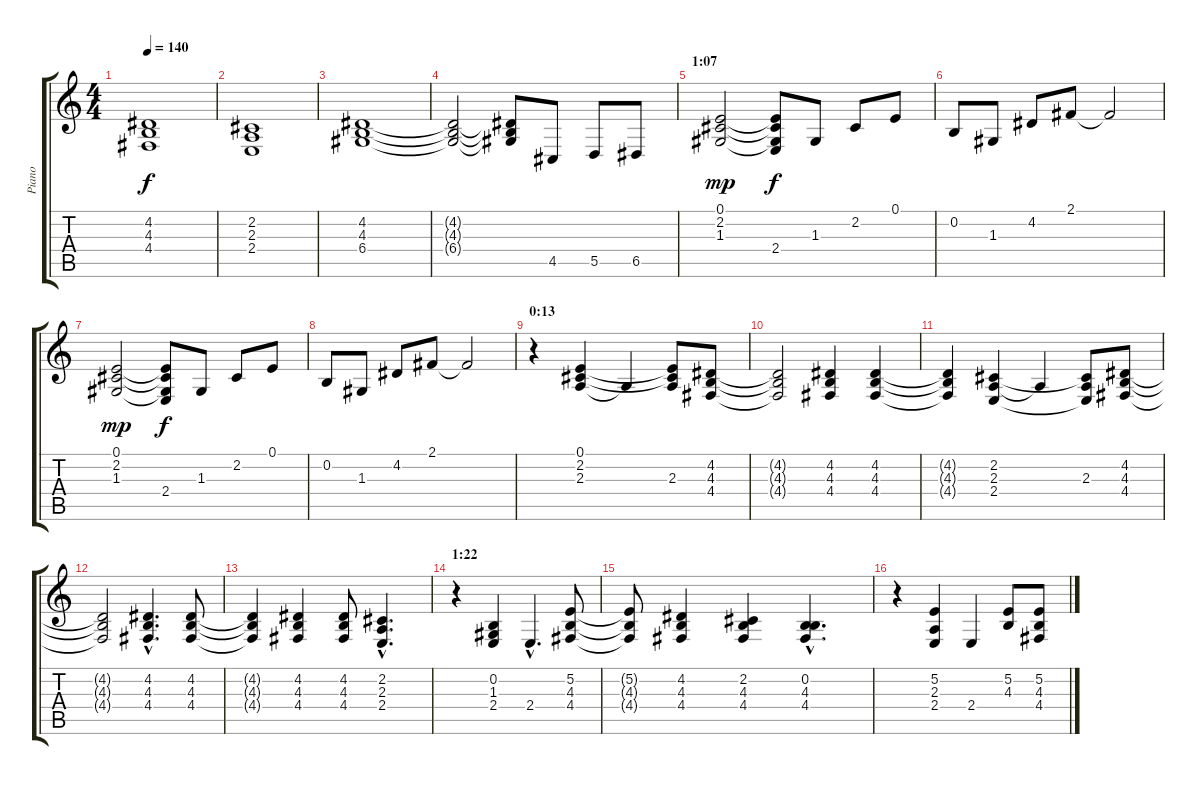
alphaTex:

\track ("Piano" "Piano") {instrument acousticgrandpiano}
\staff {score tabs}
\tuning (E4 B3 G3 D3 A2 E2) {hide}
\ts (4 4)
\tempo 140
\clef g2
\ks c
(4.2{t} 4.3{t} 4.4{t}).1{dy f} |
(2.2 2.3 2.4).1 |
(4.2 4.3 6.4).1 |
(4.2{t} 4.3{t} 6.4{t}).2 (4.2{t} 4.3{t} 6.4{t}).8 4.5.8 5.5.8 6.5.8 |
\section ("" "1:07")
(0.1 2.2 1.3).2{dy mp} (0.1{t} 2.2{t} 1.3{t} 2.4).8{dy f} 1.3.8 2.2.8 0.1.8 |
0.2.8 1.3.8 4.2.8 2.1.8 2.1{t}.2 |
(0.1 2.2 1.3).2{dy mp} (0.1{t} 2.2{t} 1.3{t} 2.4).8{dy f} 1.3.8 2.2.8 0.1.8 |
0.2.8 1.3.8 4.2.8 2.1.8 2.1{t}.2 |
\section ("" "0:13")
r.4 (0.1 2.2 2.3).4 2.3{t}.4 (0.1{t} 2.2{t} 2.3).8 (4.2 4.3 4.4).8 |
(4.2{t} 4.3{t} 4.4{t}).2 (4.2 4.3 4.4).4 (4.2 4.3 4.4).4 |
(4.2{t} 4.3{t} 4.4{t}).4 (2.2 2.3 2.4).4 2.3{t}.4 (2.2{t} 2.3 2.4{t}).8 (4.2 4.3 4.4).8 |
(4.2{t} 4.3{t} 4.4{t}).2 (4.2{hac} 4.3{hac} 4.4{hac}).4{d} (4.2 4.3 4.4).8 |
(4.2{t} 4.3{t} 4.4{t}).4 (4.2 4.3 4.4).4 (4.2 4.3 4.4).8 (2.2{hac} 2.3{hac} 2.4{hac}).4{d} |
\section ("" "1:22")
r.4 (0.2 1.3 2.4).4 2.4{hac}.4{d} (5.2 4.3 4.4).8 |
(5.2{t} 4.3{t} 4.4{t}).8 (4.2 4.3 4.4).4 (2.2 4.3 4.4).4 (0.2{hac} 4.3{hac} 4.4{hac}).4{d} |
r.4 (5.2 2.3 2.4).4 2.4.4 (5.2 4.3).8 (5.2 4.3 4.4).8
